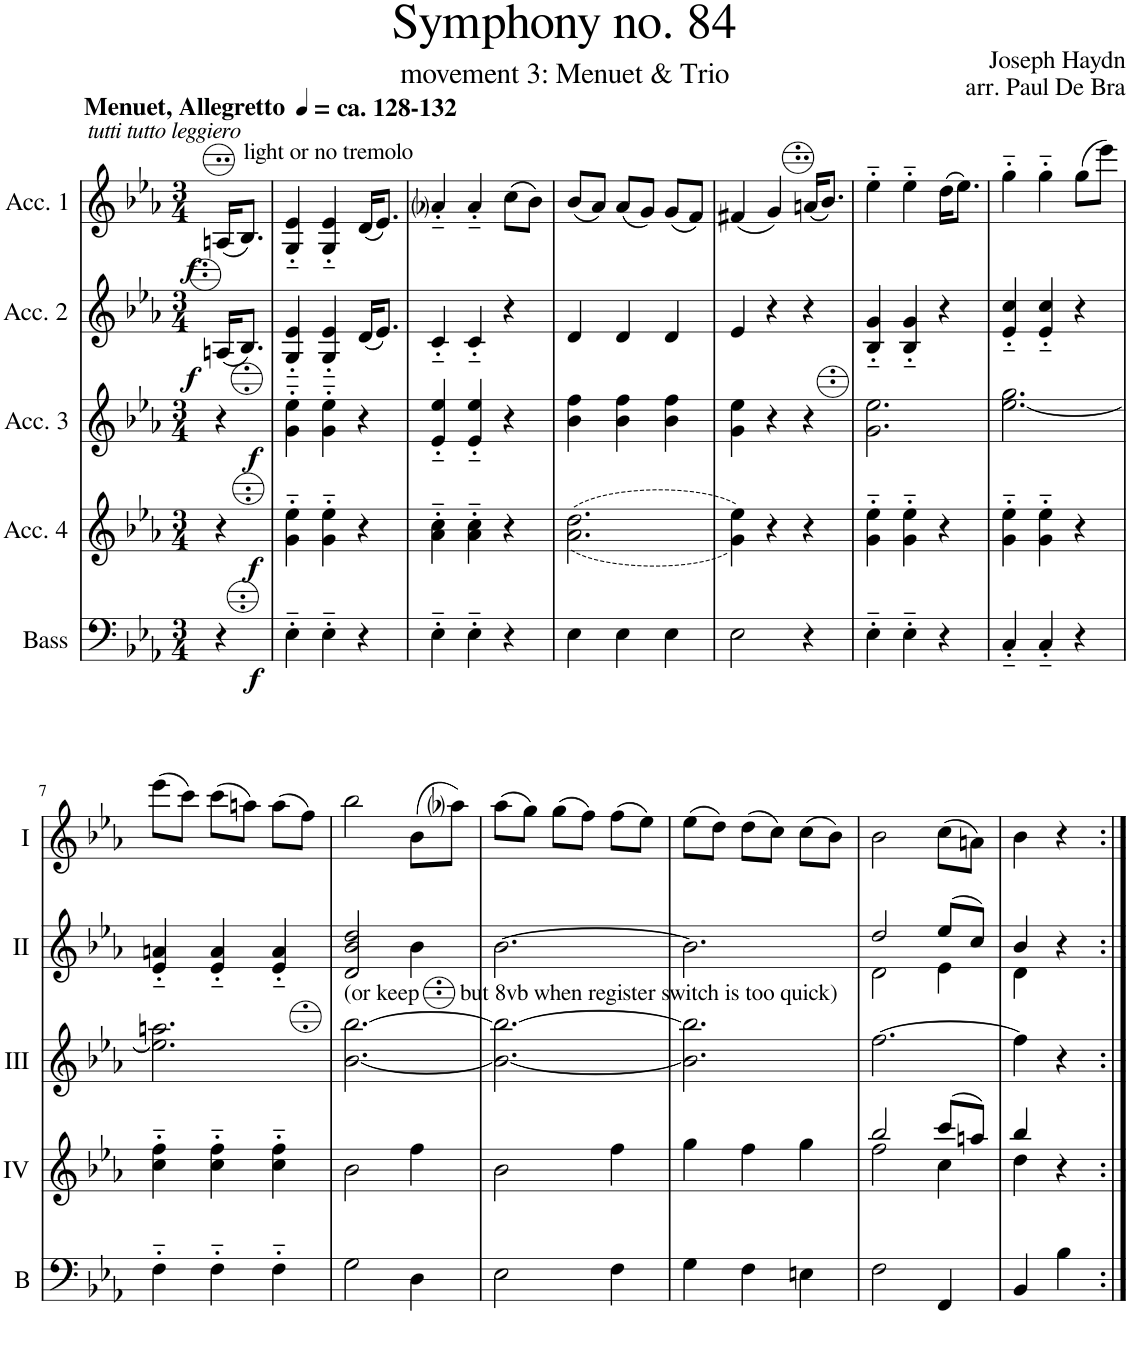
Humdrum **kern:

**kern	**dynam	**kern	**dynam	**kern	**dynam	**kern	**dynam	**kern	**dynam
*part5	*part5	*part4	*part4	*part3	*part3	*part2	*part2	*part1	*part1
*staff5	*staff5	*staff4	*staff4	*staff3	*staff3	*staff2	*staff2	*staff1	*staff1
*I"Bass	*	*I"Acc. 4	*	*I"Acc. 3	*	*I"Acc. 2	*	*I"Acc. 1	*
*I'B	*	*	*	*	*	*	*	*	*
*clefF4	*	*clefG2	*	*clefG2	*	*clefG2	*	*clefG2	*
*Trd7c12	*	*Trd7c12	*	*Trd7c12	*	*	*	*	*
*k[b-e-a-]	*	*k[b-e-a-]	*	*k[b-e-a-]	*	*k[b-e-a-]	*	*k[b-e-a-]	*
*M3/4	*	*M3/4	*	*M3/4	*	*M3/4	*	*M3/4	*
=	=	=	=	=	=	=	=	=	=
!	!	!	!	!	!	!	!	!LO:TX:a:B:t=ca. 128-132	!
!	!	!	!	!	!	!	!	!LO:TX:a:B:t=Menuet, Allegretto	!
!	!	!	!	!	!	!	!	!LO:TX:a:i:t=tutti tutto leggiero	!
!	!	!	!	!	!	!	!	!LO:TX:a:t=light or no tremolo	!
!	!	!	!	!	!	!	!LO:DY:b	!	!LO:DY:b
4r	.	4r	.	4r	.	(16An/KL	f	(16An/KL	f
.	.	.	.	.	.	8.B-/J)	.	8.B-/J)	.
=1	=1	=1	=1	=1	=1	=1	=1	=1	=1
!	!LO:DY:b	!	!LO:DY:b	!	!LO:DY:b	!	!	!	!
4E-'~\	f	4g\'~ 4ee-\'~	f	4g\'~ 4ee-\'~	f	4G/'~ 4e-/'~	.	4G/'~ 4e-/'~	.
4E-'~\	.	4g\'~ 4ee-\'~	.	4g\'~ 4ee-\'~	.	4G/'~ 4e-/'~	.	4G/'~ 4e-/'~	.
4r	.	4r	.	4r	.	(16d/KL	.	(16d/KL	.
.	.	.	.	.	.	8.e-/J)	.	8.e-/J)	.
=2	=2	=2	=2	=2	=2	=2	=2	=2	=2
4E-'~\	.	4a-\'~ 4cc\'~	.	4e-/'~ 4ee-/'~	.	4c'~/	.	4a-i'~/	.
4E-'~\	.	4a-\'~ 4cc\'~	.	4e-/'~ 4ee-/'~	.	4c'~/	.	4a-'~/	.
4r	.	4r	.	4r	.	4r	.	(8cc\L	.
.	.	.	.	.	.	.	.	8b-\J)	.
=3	=3	=3	=3	=3	=3	=3	=3	=3	=3
4E-\	.	(<(2.a-\ 2.dd\	.	4b-\ 4ff\	.	4d/	.	(8b-/L	.
.	.	.	.	.	.	.	.	8a-/J)	.
4E-\	.	.	.	4b-\ 4ff\	.	4d/	.	(8a-/L	.
.	.	.	.	.	.	.	.	8g/J)	.
4E-\	.	.	.	4b-\ 4ff\	.	4d/	.	(8g/L	.
.	.	.	.	.	.	.	.	8f/J)	.
=4	=4	=4	=4	=4	=4	=4	=4	=4	=4
2E-\	.	4g\ 4ee-\))	.	4g\ 4ee-\	.	4e-/	.	(4f#X/	.
.	.	4r	.	4r	.	4r	.	4g/)	.
4r	.	4r	.	4r	.	4r	.	(16an/KL	.
.	.	.	.	.	.	.	.	8.b-/J)	.
=5	=5	=5	=5	=5	=5	=5	=5	=5	=5
4E-'~\	.	4g\'~ 4ee-\'~	.	2.gg\ 2.eee-\	.	4B-/'~ 4g/'~	.	4ee-'~\	.
4E-'~\	.	4g\'~ 4ee-\'~	.	.	.	4B-/'~ 4g/'~	.	4ee-'~\	.
4r	.	4r	.	.	.	4r	.	(16dd\KL	.
.	.	.	.	.	.	.	.	8.ee-\J)	.
=6	=6	=6	=6	=6	=6	=6	=6	=6	=6
4C'~/	.	4g\'~ 4ee-\'~	.	[2.eee-\ 2.ggg\	.	4e-/'~ 4cc/'~	.	4gg'~\	.
4C'~/	.	4g\'~ 4ee-\'~	.	.	.	4e-/'~ 4cc/'~	.	4gg'~\	.
4r	.	4r	.	.	.	4r	.	(8gg\L	.
.	.	.	.	.	.	.	.	8eee-\J)	.
!!LO:LB:g=z
=7	=7	=7	=7	=7	=7	=7	=7	=7	=7
4F'~\	.	4cc\'~ 4ff\'~	.	2.eee-\] 2.aaan\	.	4e-/'~ 4an/'~	.	(8eee-\L	.
.	.	.	.	.	.	.	.	8ccc\J)	.
4F'~\	.	4cc\'~ 4ff\'~	.	.	.	4e-/'~ 4a/'~	.	(8ccc\L	.
.	.	.	.	.	.	.	.	8aan\J)	.
4F'~\	.	4cc\'~ 4ff\'~	.	.	.	4e-/'~ 4a/'~	.	(8aa\L	.
.	.	.	.	.	.	.	.	8ff\J)	.
=8	=8	=8	=8	=8	=8	=8	=8	=8	=8
!	!	!	!	!LO:TX:a:t=(or keep       but 8vb when register switch is too quick)	!	!	!	!	!
2G\	.	2b-\	.	[2.b-\ [2.bb-\	.	2d/ 2b-/ 2dd/	.	2bb-\	.
4D\	.	4ff\	.	.	.	4b-\	.	(8b-\L	.
.	.	.	.	.	.	.	.	8aa-i\J)	.
=9	=9	=9	=9	=9	=9	=9	=9	=9	=9
2E-\	.	2b-\	.	2.b-\_ 2.bb-\_	.	[2.b-\	.	(8aa-\L	.
.	.	.	.	.	.	.	.	8gg\J)	.
.	.	.	.	.	.	.	.	(8gg\L	.
.	.	.	.	.	.	.	.	8ff\J)	.
4F\	.	4ff\	.	.	.	.	.	(8ff\L	.
.	.	.	.	.	.	.	.	8ee-\J)	.
=10	=10	=10	=10	=10	=10	=10	=10	=10	=10
4G\	.	4gg\	.	2.b-\] 2.bb-\]	.	2.b-\]	.	(8ee-\L	.
.	.	.	.	.	.	.	.	8dd\J)	.
4F\	.	4ff\	.	.	.	.	.	(8dd\L	.
.	.	.	.	.	.	.	.	8cc\J)	.
4En\	.	4gg\	.	.	.	.	.	(8cc\L	.
.	.	.	.	.	.	.	.	8b-\J)	.
=11	=11	=11	=11	=11	=11	=11	=11	=11	=11
*	*	*^	*	*	*	*^	*	*	*
2F\	.	2bb-/	2ff\	.	[2.ff\	.	2dd/	2d\	.	2b-\	.
4FF/	.	(8ccc/L	4cc\	.	.	.	(8ee-/L	4e-\	.	(8cc\L	.
.	.	8aan/J)	.	.	.	.	8cc/J)	.	.	8an\J)	.
=12	=12	=12	=12	=12	=12	=12	=12	=12	=12	=12	=12
*	*	*	*	*	*^	*	*	*	*	*	*
4BB-/	.	4bb-/	4dd\	.	4ff\]	4ryy	.	4b-/	4d\	.	4b-\	.
4B-\	.	4r	4ryy	.	4r	4ryy	.	4r	4ryy	.	4r	.
*	*	*v	*v	*	*	*	*	*v	*v	*	*	*
*	*	*	*	*v	*v	*	*	*	*	*
=:|!	=:|!	=:|!	=:|!	=:|!	=:|!	=:|!	=:|!	=:|!	=:|!
*-	*-	*-	*-	*-	*-	*-	*-	*-	*-
